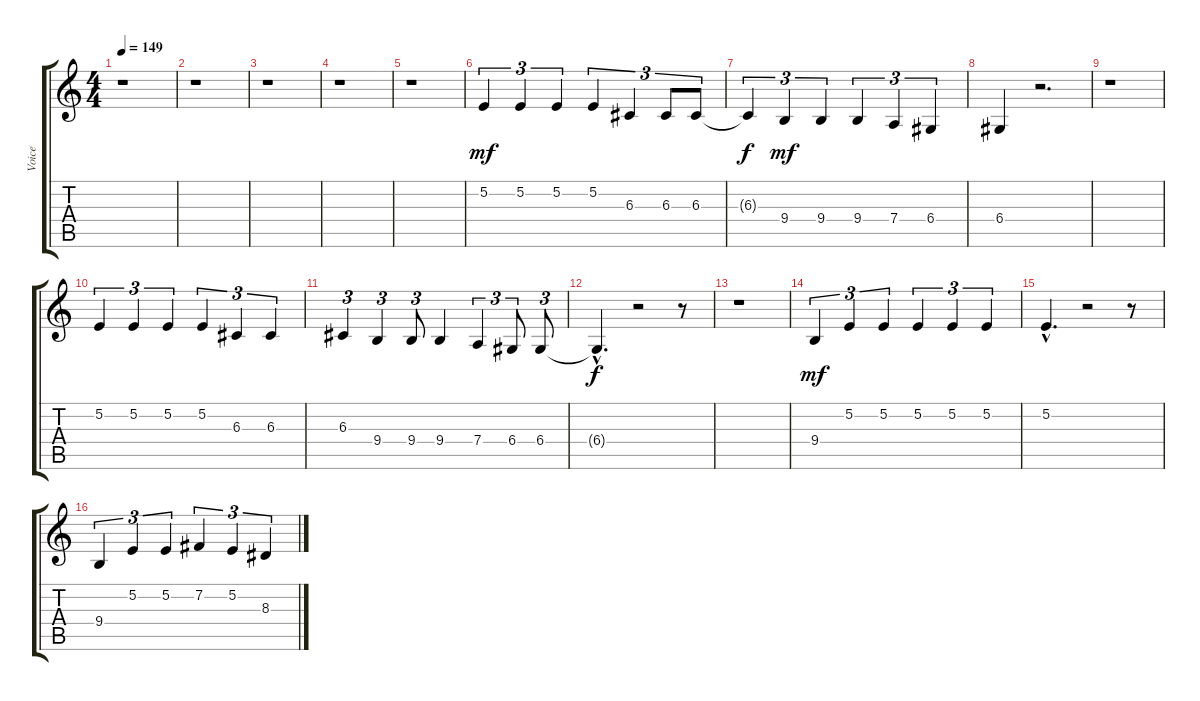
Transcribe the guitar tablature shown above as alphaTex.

\track ("Voice" "Voice") {instrument lead3calliope}
\staff {score tabs}
\tuning (E4 B3 G3 D3 A2 E2) {hide}
\ts (4 4)
\tempo 149
\clef g2
\ks c
r.1{dy mf} |
r.1 |
r.1 |
r.1 |
r.1 |
5.2.4{tu (3 2)} 5.2.4{tu (3 2)} 5.2.4{tu (3 2)} 5.2.4{tu (3 2)} 6.3.4{tu (3 2)} 6.3.8{tu (3 2)} 6.3.8{tu (3 2)} |
6.3{t}.4{tu (3 2) dy f} 9.4.4{tu (3 2) dy mf} 9.4.4{tu (3 2)} 9.4.4{tu (3 2)} 7.4.4{tu (3 2)} 6.4.4{tu (3 2)} |
6.4.4 r.2{d} |
r.1 |
5.2.4{tu (3 2)} 5.2.4{tu (3 2)} 5.2.4{tu (3 2)} 5.2.4{tu (3 2)} 6.3.4{tu (3 2)} 6.3.4{tu (3 2)} |
6.3.4{tu (3 2)} 9.4.4{tu (3 2)} 9.4.8{tu (3 2)} 9.4.4 7.4.4{tu (3 2)} 6.4.8{tu (3 2)} 6.4.8{tu (3 2)} |
6.4{hac t}.4{d dy f} r.2 r.8 |
r.1 |
9.4.4{tu (3 2) dy mf} 5.2.4{tu (3 2)} 5.2.4{tu (3 2)} 5.2.4{tu (3 2)} 5.2.4{tu (3 2)} 5.2.4{tu (3 2)} |
5.2{hac}.4{d} r.2 r.8 |
9.4.4{tu (3 2)} 5.2.4{tu (3 2)} 5.2.4{tu (3 2)} 7.2.4{tu (3 2)} 5.2.4{tu (3 2)} 8.3.4{tu (3 2)}
